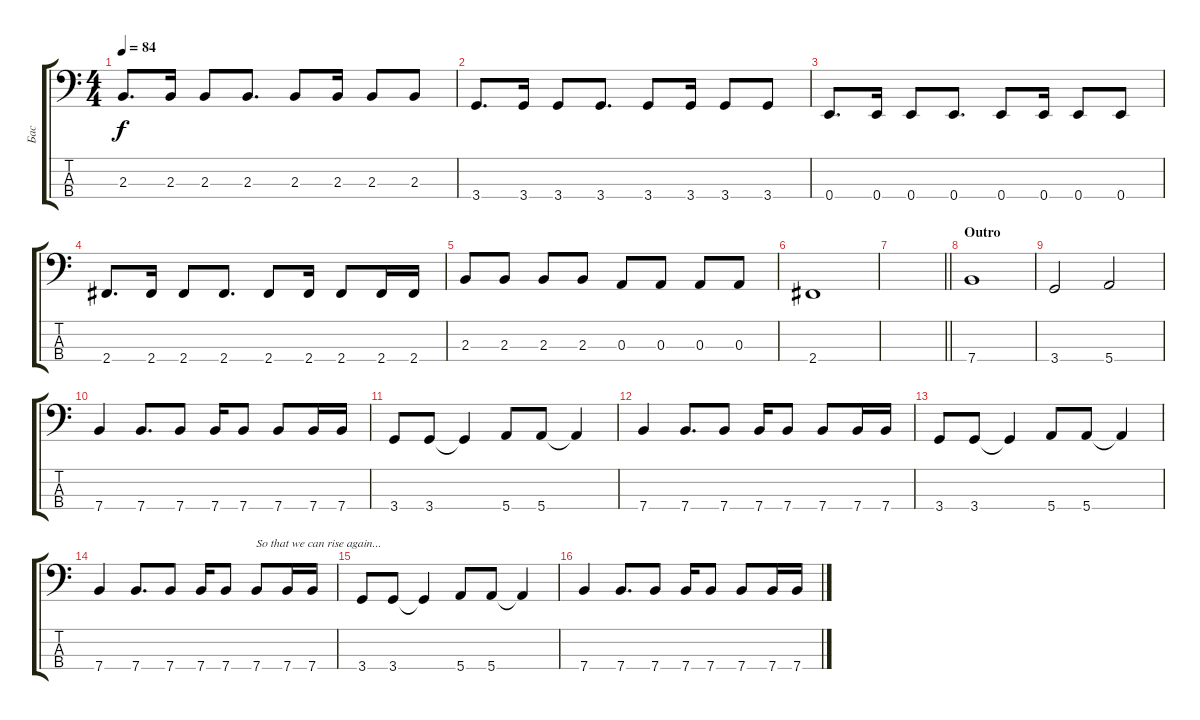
\track ("Бас" "Бас") {instrument electricbassfinger}
\staff {score tabs}
\tuning (G2 D2 A1 E1) {hide}
\ts (4 4)
\tempo 84
\clef f4
\ks c
2.3.8{d dy f} 2.3.16 2.3.8 2.3.8{d} 2.3.8 2.3.16 2.3.8 2.3.8 |
3.4.8{d} 3.4.16 3.4.8 3.4.8{d} 3.4.8 3.4.16 3.4.8 3.4.8 |
0.4.8{d} 0.4.16 0.4.8 0.4.8{d} 0.4.8 0.4.16 0.4.8 0.4.8 |
2.4.8{d} 2.4.16 2.4.8 2.4.8{d} 2.4.8 2.4.16 2.4.8 2.4.16 2.4.16 |
2.3.8 2.3.8 2.3.8 2.3.8 0.3.8 0.3.8 0.3.8 0.3.8 |
2.4.1 |
\barLineRight lightlight
|
\section ("" "Outro")
7.4.1 |
3.4.2 5.4.2 |
7.4.4 7.4.8{d} 7.4.8 7.4.16 7.4.8 7.4.8 7.4.16 7.4.16 |
3.4.8 3.4.8 3.4{t}.4 5.4.8 5.4.8 5.4{t}.4 |
7.4.4 7.4.8{d} 7.4.8 7.4.16 7.4.8 7.4.8 7.4.16 7.4.16 |
3.4.8 3.4.8 3.4{t}.4 5.4.8 5.4.8 5.4{t}.4 |
7.4.4 7.4.8{d} 7.4.8 7.4.16 7.4.8 7.4.8{txt "So that we can rise again..."} 7.4.16 7.4.16 |
3.4.8 3.4.8 3.4{t}.4 5.4.8 5.4.8 5.4{t}.4 |
7.4.4 7.4.8{d} 7.4.8 7.4.16 7.4.8 7.4.8 7.4.16 7.4.16
